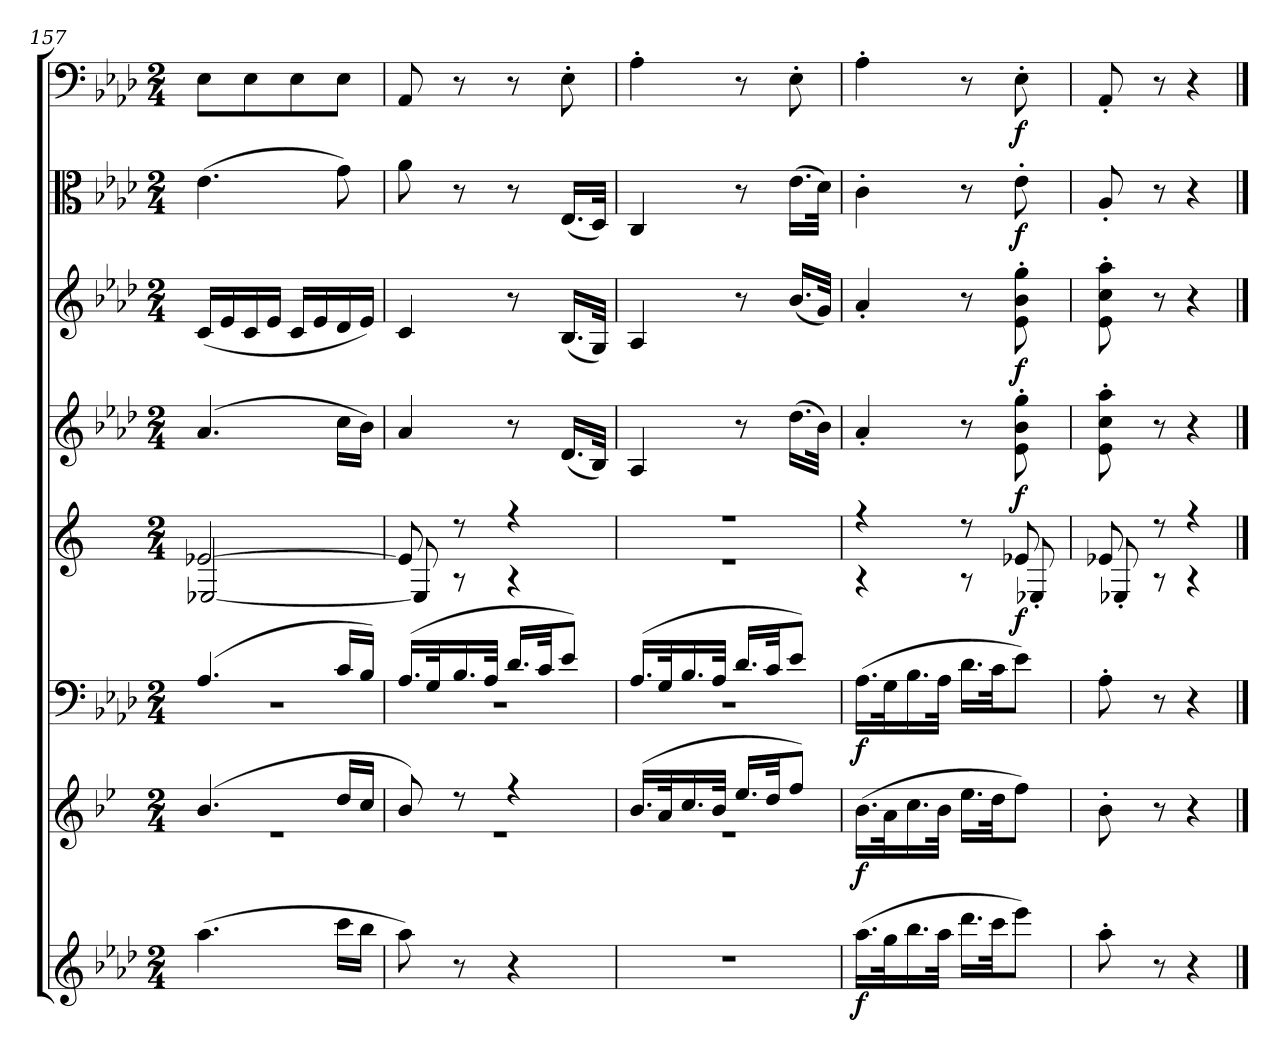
**kern	**dynam	**kern	**dynam	**kern	**dynam	**kern	**dynam	**kern	**dynam	**kern	**dynam	**kern	**dynam	**kern	**dynam
*part8	*part8	*part7	*part7	*part6	*part6	*part5	*part5	*part4	*part4	*part3	*part3	*part2	*part2	*part1	*part1
*staff8	*staff8	*staff7	*staff7	*staff6	*staff6	*staff5	*staff5	*staff4	*staff4	*staff3	*staff3	*staff2	*staff2	*staff1	*staff1
*clefG2	*	*clefG2	*	*clefF4	*	*clefG2	*	*clefG2	*	*clefG2	*	*clefC3	*	*clefF4	*
*k[b-e-a-d-]	*	*k[b-e-]	*	*k[b-e-a-d-]	*	*k[]	*	*k[b-e-a-d-]	*	*k[b-e-a-d-]	*	*k[b-e-a-d-]	*	*k[b-e-a-d-]	*
*A-:	*	*	*	*A-:	*	*	*	*A-:	*	*A-:	*	*A-:	*	*A-:	*
*M2/4	*	*M2/4	*	*M2/4	*	*M2/4	*	*M2/4	*	*M2/4	*	*M2/4	*	*M2/4	*
=157	=157	=157	=157	=157	=157	=157	=157	=157	=157	=157	=157	=157	=157	=157	=157
*	*	*^	*	*^	*	*^	*	*	*	*	*	*	*	*	*
(4.aa-\	.	(4.b-/	2r	.	(4.A-/	2r	.	[2e-X/	[2E-X/	.	(4.a-/	.	(16c/LL	.	(4.e-\	.	8E-\L	.
.	.	.	.	.	.	.	.	.	.	.	.	.	16e-/	.	.	.	.	.
.	.	.	.	.	.	.	.	.	.	.	.	.	16c/	.	.	.	8E-\	.
.	.	.	.	.	.	.	.	.	.	.	.	.	16e-/JJ	.	.	.	.	.
.	.	.	.	.	.	.	.	.	.	.	.	.	16c/LL	.	.	.	8E-\	.
.	.	.	.	.	.	.	.	.	.	.	.	.	16e-/	.	.	.	.	.
16ccc\LL	.	16dd/LL	.	.	16c/LL	.	.	.	.	.	16cc\LL	.	16d-/	.	8g\)	.	8E-\J	.
16bb-\JJ	.	16cc/JJ	.	.	16B-/JJ)	.	.	.	.	.	16b-\JJ)	.	16e-/JJ)	.	.	.	.	.
=158	=158	=158	=158	=158	=158	=158	=158	=158	=158	=158	=158	=158	=158	=158	=158	=158	=158	=158
8aa-\)	.	8b-/)	2r	.	(16.A-/LL	2r	.	8e-/]	8E-/]	.	4a-/	.	4c/	.	8a-\	.	8AA-/	.
.	.	.	.	.	32G/K	.	.	.	.	.	.	.	.	.	.	.	.	.
8r	.	8r	.	.	16.B-/	.	.	8r	8r	.	.	.	.	.	8r	.	8r	.
.	.	.	.	.	32A-/JJk	.	.	.	.	.	.	.	.	.	.	.	.	.
4r	.	4r	.	.	16.d-/LL	.	.	4r	4r	.	8r	.	8r	.	8r	.	8r	.
.	.	.	.	.	32c/JK	.	.	.	.	.	.	.	.	.	.	.	.	.
.	.	.	.	.	8e-/J)	.	.	.	.	.	(16.d-/LL	.	(16.B-/LL	.	(16.E-/LL	.	8E-'\	.
.	.	.	.	.	.	.	.	.	.	.	32B-/JJk)	.	32G/JJk)	.	32D-/JJk)	.	.	.
=159	=159	=159	=159	=159	=159	=159	=159	=159	=159	=159	=159	=159	=159	=159	=159	=159	=159	=159
2r	.	(16.b-/LL	2r	.	(16.A-/LL	2r	.	2r	2r	.	4A-/	.	4A-/	.	4C/	.	4A-'\	.
.	.	32a/K	.	.	32G/K	.	.	.	.	.	.	.	.	.	.	.	.	.
.	.	16.cc/	.	.	16.B-/	.	.	.	.	.	.	.	.	.	.	.	.	.
.	.	32b-/JJk	.	.	32A-/JJk	.	.	.	.	.	.	.	.	.	.	.	.	.
.	.	16.ee-/LL	.	.	16.d-/LL	.	.	.	.	.	8r	.	8r	.	8r	.	8r	.
.	.	32dd/JK	.	.	32c/JK	.	.	.	.	.	.	.	.	.	.	.	.	.
.	.	8ff/J)	.	.	8e-/J)	.	.	.	.	.	(16.dd-\LL	.	(16.b-/LL	.	(16.e-\LL	.	8E-'\	.
.	.	.	.	.	.	.	.	.	.	.	32b-\JJk)	.	32g/JJk)	.	32d-\JJk)	.	.	.
*	*	*v	*v	*	*	*	*	*	*	*	*	*	*	*	*	*	*	*
*	*	*	*	*v	*v	*	*	*	*	*	*	*	*	*	*	*	*
=160	=160	=160	=160	=160	=160	=160	=160	=160	=160	=160	=160	=160	=160	=160	=160	=160
(16.aa-\LL	f	(16.b-\LL	f	(16.A-\LL	f	4r	4r	.	4a-'/	.	4a-'/	.	4c'\	.	4A-'\	.
32gg\K	.	32a\K	.	32G\K	.	.	.	.	.	.	.	.	.	.	.	.
16.bb-\	.	16.cc\	.	16.B-\	.	.	.	.	.	.	.	.	.	.	.	.
32aa-\JJk	.	32b-\JJk	.	32A-\JJk	.	.	.	.	.	.	.	.	.	.	.	.
16.ddd-\LL	.	16.ee-\LL	.	16.d-\LL	.	8r	8r	.	8r	.	8r	.	8r	.	8r	.
32ccc\JK	.	32dd\JK	.	32c\JK	.	.	.	.	.	.	.	.	.	.	.	.
8eee-\J)	.	8ff\J)	.	8e-\J)	.	8e-X/	8E-X'/	f	8e-'\ 8b-'\ 8gg'\	f	8e-'\ 8b-'\ 8gg'\	f	8e-'\	f	8E-'\	f
=161	=161	=161	=161	=161	=161	=161	=161	=161	=161	=161	=161	=161	=161	=161	=161	=161
8aa-'\	.	8b-'\	.	8A-'\	.	8e-X/	8E-X'/	.	8e-'\ 8cc'\ 8aa-'\	.	8e-'\ 8cc'\ 8aa-'\	.	8A-'/	.	8AA-'/	.
8r	.	8r	.	8r	.	8r	8r	.	8r	.	8r	.	8r	.	8r	.
4r	.	4r	.	4r	.	4r	4r	.	4r	.	4r	.	4r	.	4r	.
*	*	*	*	*	*	*v	*v	*	*	*	*	*	*	*	*	*
==	==	==	==	==	==	==	==	==	==	==	==	==	==	==	==
*-	*-	*-	*-	*-	*-	*-	*-	*-	*-	*-	*-	*-	*-	*-	*-
